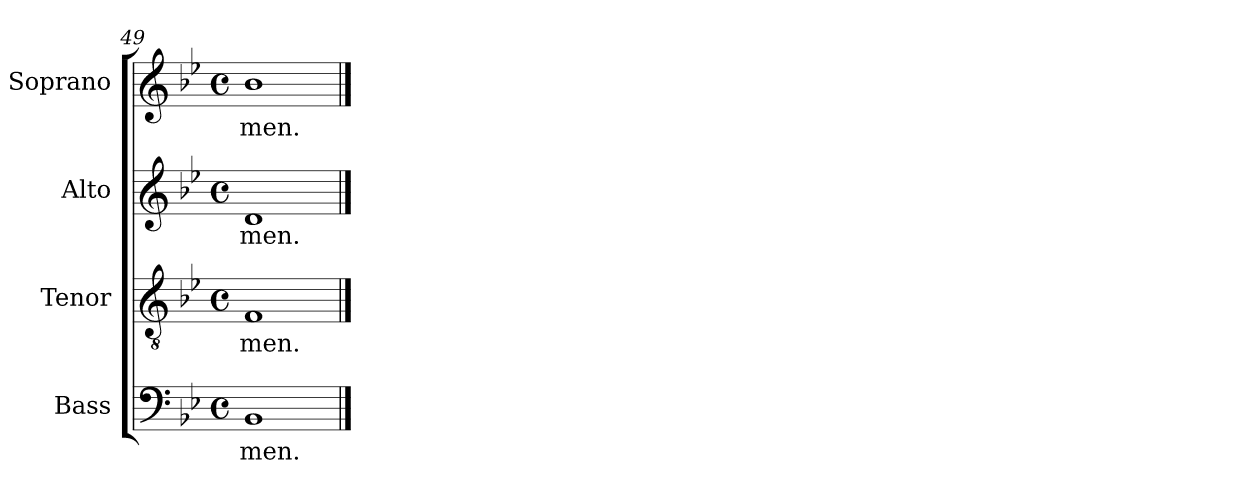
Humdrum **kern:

**kern	**text	**kern	**text	**kern	**text	**kern	**text
*part4	*part4	*part3	*part3	*part2	*part2	*part1	*part1
*staff4	*staff4	*staff3	*staff3	*staff2	*staff2	*staff1	*staff1
*I"Bass	*	*I"Tenor	*	*I"Alto	*	*I"Soprano	*
*I'B.	*	*I'T.	*	*I'A.	*	*I'S.	*
*clefF4	*	*clefGv2	*	*clefG2	*	*clefG2	*
*	*	*ITrd7c12	*	*	*	*	*
*k[b-e-]	*	*k[b-e-]	*	*k[b-e-]	*	*k[b-e-]	*
*B-:	*	*B-:	*	*B-:	*	*B-:	*
*M4/4	*	*M4/4	*	*M4/4	*	*M4/4	*
*met(c)	*	*met(c)	*	*met(c)	*	*met(c)	*
=49	=49	=49	=49	=49	=49	=49	=49
!	!LO:LY:b:color=#000000	!	!	!	!	!	!
!	!	!	!LO:LY:b:color=#000000	!	!	!	!
!	!	!	!	!	!LO:LY:b:color=#000000	!	!
!	!	!	!	!	!	!	!LO:LY:b:color=#000000
1BB-i	-men.	1FFi	-men.	1di	-men.	1b-i	-men.
==	==	==	==	==	==	==	==
*-	*-	*-	*-	*-	*-	*-	*-
